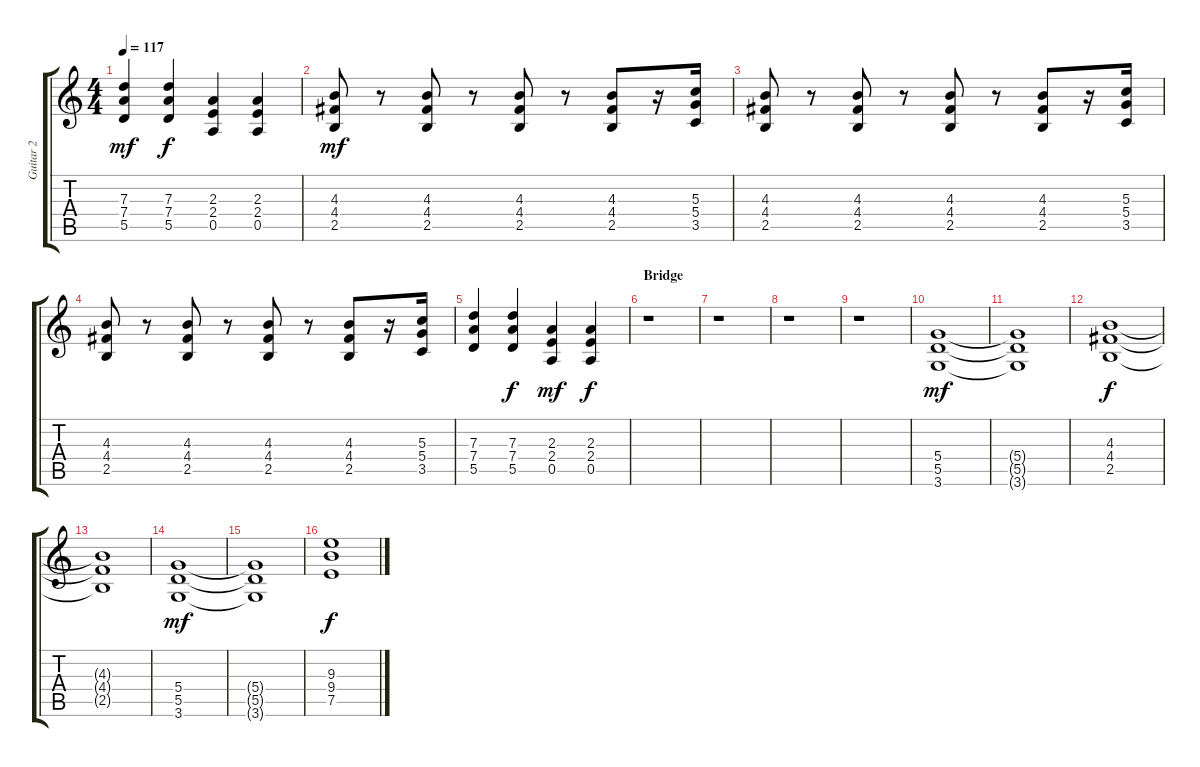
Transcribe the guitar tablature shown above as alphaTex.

\track ("Guitar 2" "Guitar 2") {instrument overdrivenguitar}
\staff {score tabs}
\tuning (E4 B3 G3 D3 A2 E2) {hide}
\ts (4 4)
\tempo 117
\clef g2
\ks c
(7.3 7.4 5.5).4{dy mf} (7.3 7.4 5.5).4{dy f} (2.3 2.4 0.5).4 (2.3 2.4 0.5).4 |
(4.3 4.4 2.5).8{dy mf} r.8 (4.3 4.4 2.5).8 r.8 (4.3 4.4 2.5).8 r.8 (4.3 4.4 2.5).8 r.16 (5.3 5.4 3.5).16 |
(4.3 4.4 2.5).8 r.8 (4.3 4.4 2.5).8 r.8 (4.3 4.4 2.5).8 r.8 (4.3 4.4 2.5).8 r.16 (5.3 5.4 3.5).16 |
(4.3 4.4 2.5).8 r.8 (4.3 4.4 2.5).8 r.8 (4.3 4.4 2.5).8 r.8 (4.3 4.4 2.5).8 r.16 (5.3 5.4 3.5).16 |
(7.3 7.4 5.5).4 (7.3 7.4 5.5).4{dy f} (2.3 2.4 0.5).4{dy mf} (2.3 2.4 0.5).4{dy f} |
\section ("" "Bridge")
r.1 |
r.1 |
r.1 |
r.1 |
(5.4 5.5 3.6).1{dy mf} |
(5.4{t} 5.5{t} 3.6{t}).1 |
(4.3 4.4 2.5).1{dy f} |
(4.3{t} 4.4{t} 2.5{t}).1 |
(5.4 5.5 3.6).1{dy mf} |
(5.4{t} 5.5{t} 3.6{t}).1 |
(9.3 9.4 7.5).1{dy f}
